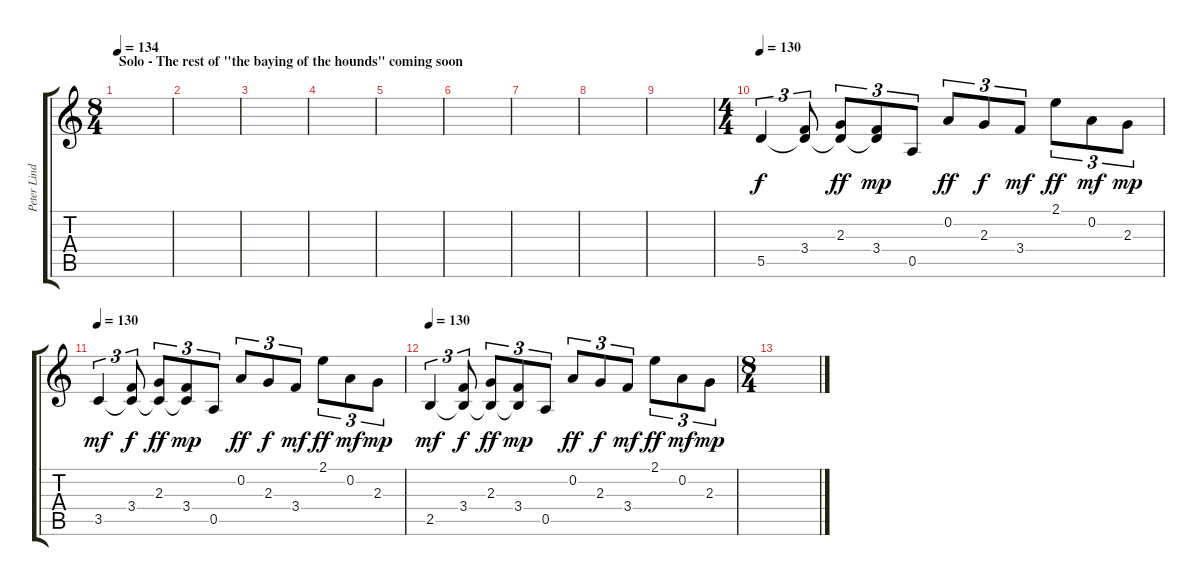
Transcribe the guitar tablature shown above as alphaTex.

\track ("Peter Lindgren acoustic" "Peter Lind") {instrument acousticguitarnylon}
\staff {score tabs}
\tuning (D4 A3 F3 D3 A2 D2) {hide}
\ts (8 4)
\section ("" "Solo - The rest of \"the baying of the hounds\" coming soon")
\tempo 134
\clef g2
\ks c
|
|
|
|
|
|
|
|
|
\ts (4 4)
\tempo 130
5.5.4{tu (3 2)} (3.4 5.5{t}).8{tu (3 2) dy f} (2.3 5.5{t}).8{tu (3 2) dy ff} (3.4 5.5{t}).8{tu (3 2) dy mp} 0.5.8{tu (3 2)} 0.2.8{tu (3 2) dy ff} 2.3.8{tu (3 2) dy f} 3.4.8{tu (3 2) dy mf} 2.1.8{tu (3 2) dy ff} 0.2.8{tu (3 2) dy mf} 2.3.8{tu (3 2) dy mp} |
\tempo 130
3.5.4{tu (3 2) dy mf} (3.4 3.5{t}).8{tu (3 2) dy f} (2.3 3.5{t}).8{tu (3 2) dy ff} (3.4 3.5{t}).8{tu (3 2) dy mp} 0.5.8{tu (3 2)} 0.2.8{tu (3 2) dy ff} 2.3.8{tu (3 2) dy f} 3.4.8{tu (3 2) dy mf} 2.1.8{tu (3 2) dy ff} 0.2.8{tu (3 2) dy mf} 2.3.8{tu (3 2) dy mp} |
\tempo 130
2.5.4{tu (3 2) dy mf} (3.4 2.5{t}).8{tu (3 2) dy f} (2.3 2.5{t}).8{tu (3 2) dy ff} (3.4 2.5{t}).8{tu (3 2) dy mp} 0.5.8{tu (3 2)} 0.2.8{tu (3 2) dy ff} 2.3.8{tu (3 2) dy f} 3.4.8{tu (3 2) dy mf} 2.1.8{tu (3 2) dy ff} 0.2.8{tu (3 2) dy mf} 2.3.8{tu (3 2) dy mp} |
\ts (8 4)
